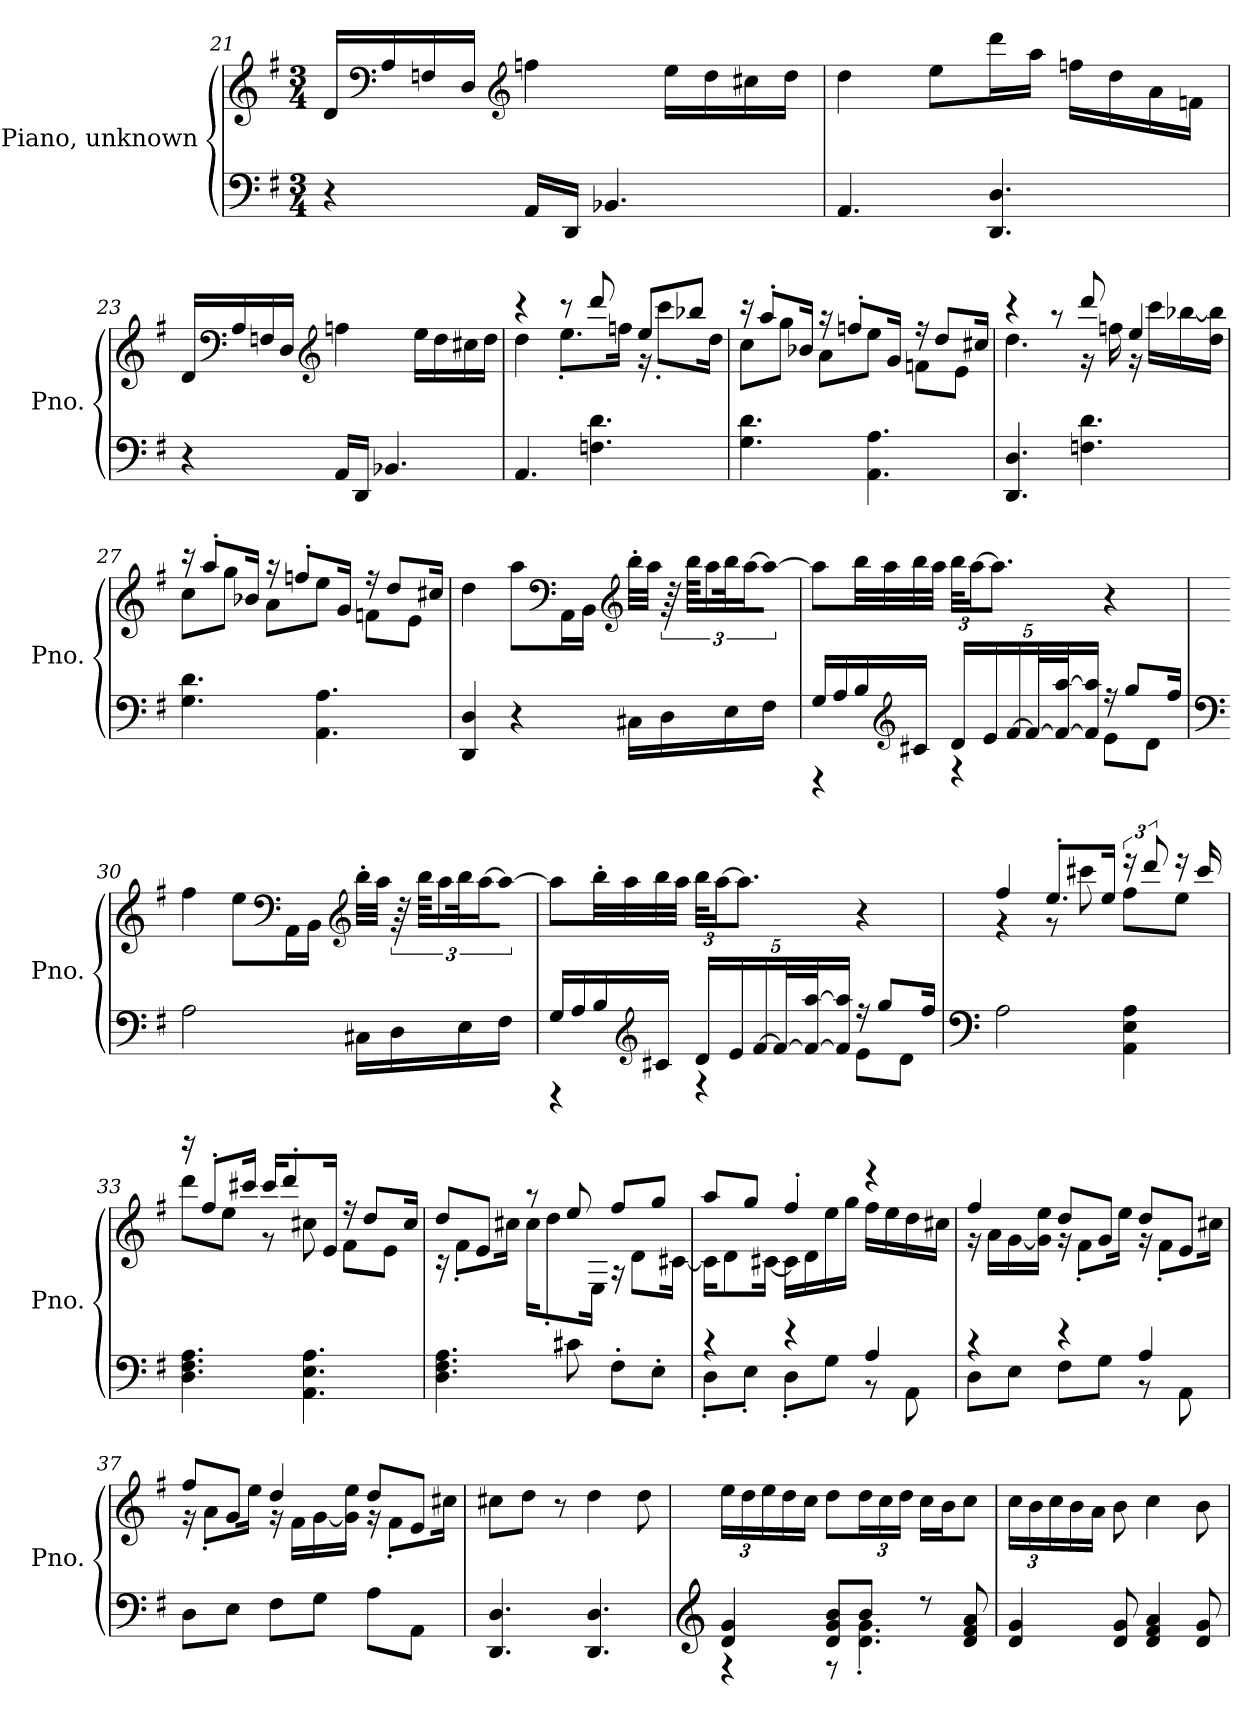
**kern	**kern
*part1	*part1
*staff2	*staff1
*I"Piano, unknown	*
*I'Pno.	*
!!LO:PB:g=z
*clefF4	*clefG2
*k[f#]	*k[f#]
*M3/4	*M3/4
=21	=21
4r	16d/LL
*	*clefF4
.	16A/
.	16Fn/
.	16D/JJ
*	*clefG2
16AA/LL	4ffn\
16DD/JJ	.
4.BB-X/	.
.	16ee\LL
.	16dd\
.	16cc#X\
.	16dd\JJ
=22	=22
4.AA/	4dd\
.	8ee\L
4.DD/ 4.D/	16ddd\L
.	16aa\JJ
.	16ffn\LL
.	16dd\
.	16a\
.	16fn\JJ
=23	=23
4r	16d/LL
*	*clefF4
.	16A/
.	16Fn/
.	16D/JJ
*	*clefG2
16AA/LL	4ffn\
16DD/JJ	.
4.BB-X/	.
.	16ee\LL
.	16dd\
.	16cc#X\
.	16dd\JJ
!!LO:LB:g=z
=24	=24
*	*^
4.AA/	4r	4dd\
.	8r	8.ee'\L
4.Fn\ 4.d\	8ddd/	.
.	.	16ffn\Jk
.	8ee/L	16r
.	.	8ccc'\L
.	8bb-X/J	.
.	.	16dd\Jk
=25	=25	=25
4.G\ 4.d\	16r	8cc\L
.	8aa'/L	.
.	.	8gg\J
.	16b-X/Jk	.
.	16r	8a\L
.	8ffn'/L	.
4.AA\ 4.A\	.	8ee\J
.	16g/Jk	.
.	16r	8fn\L
.	8dd/L	.
.	.	8e\J
.	16cc#X/Jk	.
=26	=26	=26
4.DD/ 4.D/	4r	4.dd\
.	8r	.
4.Fn\ 4.d\	8ddd/	16r
.	.	16ffn\
.	4ee/	16r
.	.	16ccc\LL
.	.	[16bb-X\
.	.	16dd\ 16bb-\]JJ
!!LO:LB:g=z	!!
=27	=27	=27
4.G\ 4.d\	16r	8cc\L
.	8aa'/L	.
.	.	8gg\J
.	16b-X/Jk	.
.	16r	8a\L
.	8ffn'/L	.
4.AA\ 4.A\	.	8ee\J
.	16g/Jk	.
.	16r	8fn\L
.	8dd/L	.
.	.	8e\J
.	16cc#X/Jk	.
*	*v	*v
=28	=28
4DD/ 4D/	4dd\
4r	8aa\L
*	*clefF4
.	16AA\L
.	16BB\JJ
*	*clefG2
16C#X\LL	32bb'\LLL
.	32aa\JJJ
16D\	96r
.	96bb\KKLL
.	24aa\
*	*Xbrackettup
16E\	48bb\K
.	[24aa\
16F#\JJ	16aa\JJ_
!!LO:LB:g=z
=29	=29
*^	*
16G/LL	4r	8aa\L]
16A/	.	.
16B/	.	32bb\LL
.	.	32aa\
*clefG2	*	*
16c#X/JJ	.	32bb\
.	.	32aa\JJJ
*Xbrackettup	*	*
20d/LL	4r	48bb\KLL
.	.	[24aa\J
20e/	.	.
.	.	8.aa\J]
[20f#/	.	.
40f#/L_	.	.
40f#/_ [40aa/J	.	.
20f#/] 20aa/]JJ	.	.
16r	8e\L	4r
8gg/L	.	.
.	8d\J	.
16ff#/Jk	.	.
*v	*v	*
=30	=30
*clefF4	*
2A\	4ff#\
.	8ee\L
*	*clefF4
.	16AA\L
.	16BB\JJ
*	*clefG2
16C#X\LL	32bb'\LLL
.	32aa\JJJ
*	*brackettup
16D\	96r
.	96bb\KKLL
.	24aa\
*	*Xbrackettup
16E\	48bb\K
.	[24aa\
16F#\JJ	16aa\JJ_
!!LO:LB:g=z
=31	=31
*^	*
16G/LL	4r	8aa\L]
16A/	.	.
16B/	.	32bb'\LL
.	.	32aa\
*clefG2	*	*
16c#X/JJ	.	32bb\
.	.	32aa\JJJ
20d/LL	4r	48bb\KLL
.	.	[24aa\J
20e/	.	.
.	.	8.aa\J]
[20f#/	.	.
40f#/L_	.	.
40f#/_ [40aa/J	.	.
20f#/] 20aa/]JJ	.	.
16r	8e\L	4r
8gg/L	.	.
.	8d\J	.
16ff#/Jk	.	.
*v	*v	*
=32	=32
*clefF4	*
*	*^
2A\	4ff#/	4r
.	8.ee'/L	8r
.	.	8ccc#X\
.	16ee/Jk	.
*	*brackettup	*
4AA\ 4E\ 4A\	24r	8ff#\L
.	12ddd/	.
.	16r	8ee\J
.	16ccc#/	.
!!LO:LB:g=z	!!
=33	=33	=33
4.D\ 4.F#\ 4.A\	16r	8ddd\L
.	8ff#'/L	.
.	.	8ee\J
.	16ccc#X/Jk	.
.	16ccc#/KL	8r
.	8ddd'/	.
4.AA\ 4.E\ 4.A\	.	8cc#X\
.	16e/Jk	.
.	16r	8f#\L
.	8dd/L	.
.	.	8e\J
.	16cc#/Jk	.
=34	=34	=34
4.D\ 4.F#\ 4.A\	8dd/L	16r
.	.	8f#'\L
.	8e/J	.
.	.	16cc#X\Jk
.	8r	16cc#\KL
.	.	8dd'\
8c#X\	8ee/	.
.	.	16E\Jk
8F#'\L	8ff#/L	16r
.	.	8d\L
8E'\J	8gg/J	.
.	.	[16c#X\Jk
=35	=35	=35
*^	*	*
4r	8D'\L	8aa/L	16c#\KL]
.	.	.	8d\
.	8E'\J	8gg/J	.
.	.	.	[16c#X\Jk
4r	8D'\L	4ff#'/	16c#\LL]
.	.	.	16d\
.	8G\J	.	16ee\
.	.	.	16gg\JJ
4A/	8r	4r	16ff#\LL
.	.	.	16ee\
.	8AA\	.	16dd\
.	.	.	16cc#X\JJ
!!LO:PB:g=z	!!
=36	=36	=36	=36
4r	8D\L	4ff#/	16r
.	.	.	16a\LL
.	8E\J	.	[16g\
.	.	.	16g\] 16ee\JJ
4r	8F#\L	8dd/L	16r
.	.	.	8f#'\L
.	8G\J	8g/J	.
.	.	.	16ee\Jk
4A/	8r	8dd/L	16r
.	.	.	8f#'\L
.	8AA\	8e/J	.
.	.	.	16cc#X\Jk
*v	*v	*	*
=37	=37	=37
8D\L	8ff#/L	16r
.	.	8a'\L
8E\J	8g/J	.
.	.	16ee\Jk
8F#\L	4dd/	16r
.	.	16f#\LL
8G\J	.	[16g\
.	.	16g\] 16ee\JJ
8A\L	8dd/L	16r
.	.	8f#'\L
8AA\J	8e/J	.
.	.	16cc#X\Jk
*	*v	*v
=38	=38
4.DD/ 4.D/	8cc#X\L
.	8dd\J
.	8r
4.DD/ 4.D/	4dd\
.	8dd\
!!LO:LB:g=z
=39	=39
*clefG2	*
*^	*
*	*	*Xbrackettup
4d/ 4g/	4r	24ee\LL
.	.	24dd\
.	.	24ee\
.	.	16dd\
.	.	16cc\JJ
8d/ 8g/ 8b/L	8r	8dd\L
8b/J	4.d\' 4.g\'	24dd\L
.	.	24cc\
.	.	24dd\JJ
8r	.	16cc\LL
.	.	16b\J
8d/ 8f#/ 8a/	.	8cc\J
*v	*v	*
=40	=40
4d/ 4g/	24cc\LL
.	24b\
.	24cc\
.	16b\
.	16a\JJ
8d/ 8g/	8b\
4d/ 4f#/ 4a/	4cc\
8d/ 8g/	8b\
=	=
*-	*-
